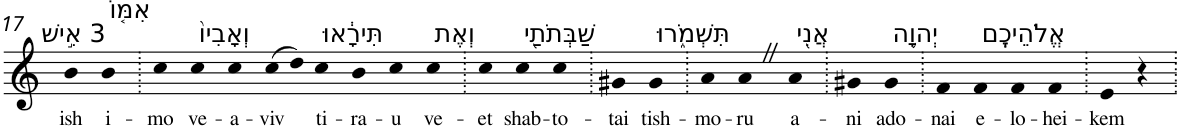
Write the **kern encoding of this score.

**kern	**text
*part1	*part1
*staff1	*staff1
*I"Piano	*
*I'Pno	*
!!LO:PB:g=z
*clefG2	*
*k[]	*
=17	=17
!LO:TX:a:t=3 אִ֣ישׁ	!
!	!LO:LY:b
4b	ish
!LO:TX:a:t=אִמּ֤וֹ	!
!	!LO:LY:b
4b	i-
=18.	=18.
!	!LO:LY:b
4cc	-mo
!LO:TX:a:t=וְאָבִיו֙	!
!	!LO:LY:b
4cc	ve-
!	!LO:LY:b
4cc	-a-
!	!LO:LY:b
(>8cc	-viv
8dd)	.
!LO:TX:a:t=תִּירָ֔אוּ	!
!	!LO:LY:b
4cc	ti-
!	!LO:LY:b
4b	-ra-
!	!LO:LY:b
4cc	-u
!LO:TX:a:t=וְאֶת	!
!	!LO:LY:b
4cc	ve-
=19.	=19.
!	!LO:LY:b
4cc	-et
!LO:TX:a:t=שַׁבְּתֹתַ֖י	!
!	!LO:LY:b
4cc	shab-
!	!LO:LY:b
4cc	-to-
=20.	=20.
!	!LO:LY:b
4g#X	-tai
!LO:TX:a:t=תִּשְׁמֹ֑רוּ	!
!	!LO:LY:b
4g#	tish-
=21.	=21.
!	!LO:LY:b
4a	-mo-
!	!LO:LY:b
4aZ	-ru
!LO:TX:a:t=אֲנִ֖י	!
!	!LO:LY:b
4a	a-
=22.	=22.
!	!LO:LY:b
4g#X	-ni
!LO:TX:a:t=יְהוָ֥ה	!
!	!LO:LY:b
4g#	ado-
=23.	=23.
!	!LO:LY:b
4f	-nai
!LO:TX:a:t=אֱלֹהֵיכֶֽם	!
!	!LO:LY:b
4f	e-
!	!LO:LY:b
4f	-lo-
!	!LO:LY:b
4f	-hei-
=24.	=24.
!	!LO:LY:b
4e	-kem
4r	.
=.	=.
*-	*-
